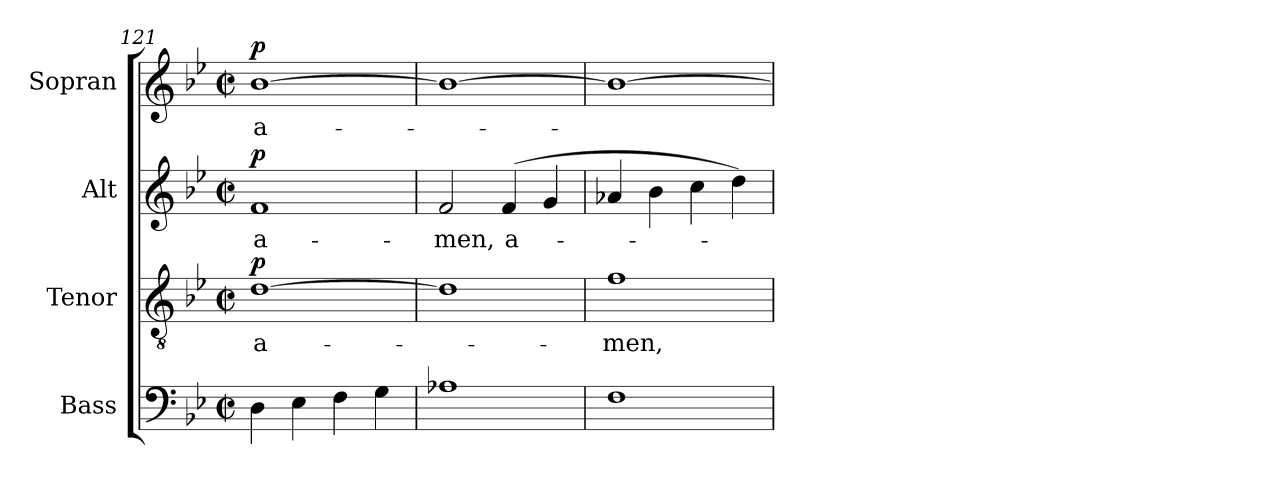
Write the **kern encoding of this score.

**kern	**kern	**text	**dynam	**kern	**text	**dynam	**kern	**text	**dynam
*part4	*part3	*part3	*part3	*part2	*part2	*part2	*part1	*part1	*part1
*staff4	*staff3	*staff3	*staff3	*staff2	*staff2	*staff2	*staff1	*staff1	*staff1
*I"Bass	*I"Tenor	*	*	*I"Alt	*	*	*I"Sopran	*	*
*I'B.	*I'T.	*	*	*I'A.	*	*	*I'S.	*	*
*clefF4	*clefGv2	*	*	*clefG2	*	*	*clefG2	*	*
*k[b-e-]	*k[b-e-]	*	*	*k[b-e-]	*	*	*k[b-e-]	*	*
*B-:	*B-:	*	*	*B-:	*	*	*B-:	*	*
*M2/2	*M2/2	*	*	*M2/2	*	*	*M2/2	*	*
*met(c|)	*met(c|)	*	*	*met(c|)	*	*	*met(c|)	*	*
=121	=121	=121	=121	=121	=121	=121	=121	=121	=121
!	!	!LO:LY:b	!LO:DY:a	!	!LO:LY:b	!LO:DY:a	!	!LO:LY:b	!LO:DY:a
4D\	[1d	a-	p	1f	a-	p	[1b-	a-	p
4E-\	.	.	.	.	.	.	.	.	.
4F\	.	.	.	.	.	.	.	.	.
4G\	.	.	.	.	.	.	.	.	.
!!LO:PB:g=z
=122	=122	=122	=122	=122	=122	=122	=122	=122	=122
!	!	!	!	!	!LO:LY:b	!	!	!	!
1A-X	1d]	.	.	2f/	-men,	.	1b-_	.	.
!	!	!	!	!	!LO:LY:b	!	!	!	!
.	.	.	.	(4f/	a-	.	.	.	.
.	.	.	.	4g/	.	.	.	.	.
=123	=123	=123	=123	=123	=123	=123	=123	=123	=123
!	!	!LO:LY:b	!	!	!	!	!	!	!
1F	1f	-men,	.	4a-X/	.	.	1b-_	.	.
.	.	.	.	4b-\	.	.	.	.	.
.	.	.	.	4cc\	.	.	.	.	.
.	.	.	.	4dd\)	.	.	.	.	.
=	=	=	=	=	=	=	=	=	=
*-	*-	*-	*-	*-	*-	*-	*-	*-	*-
